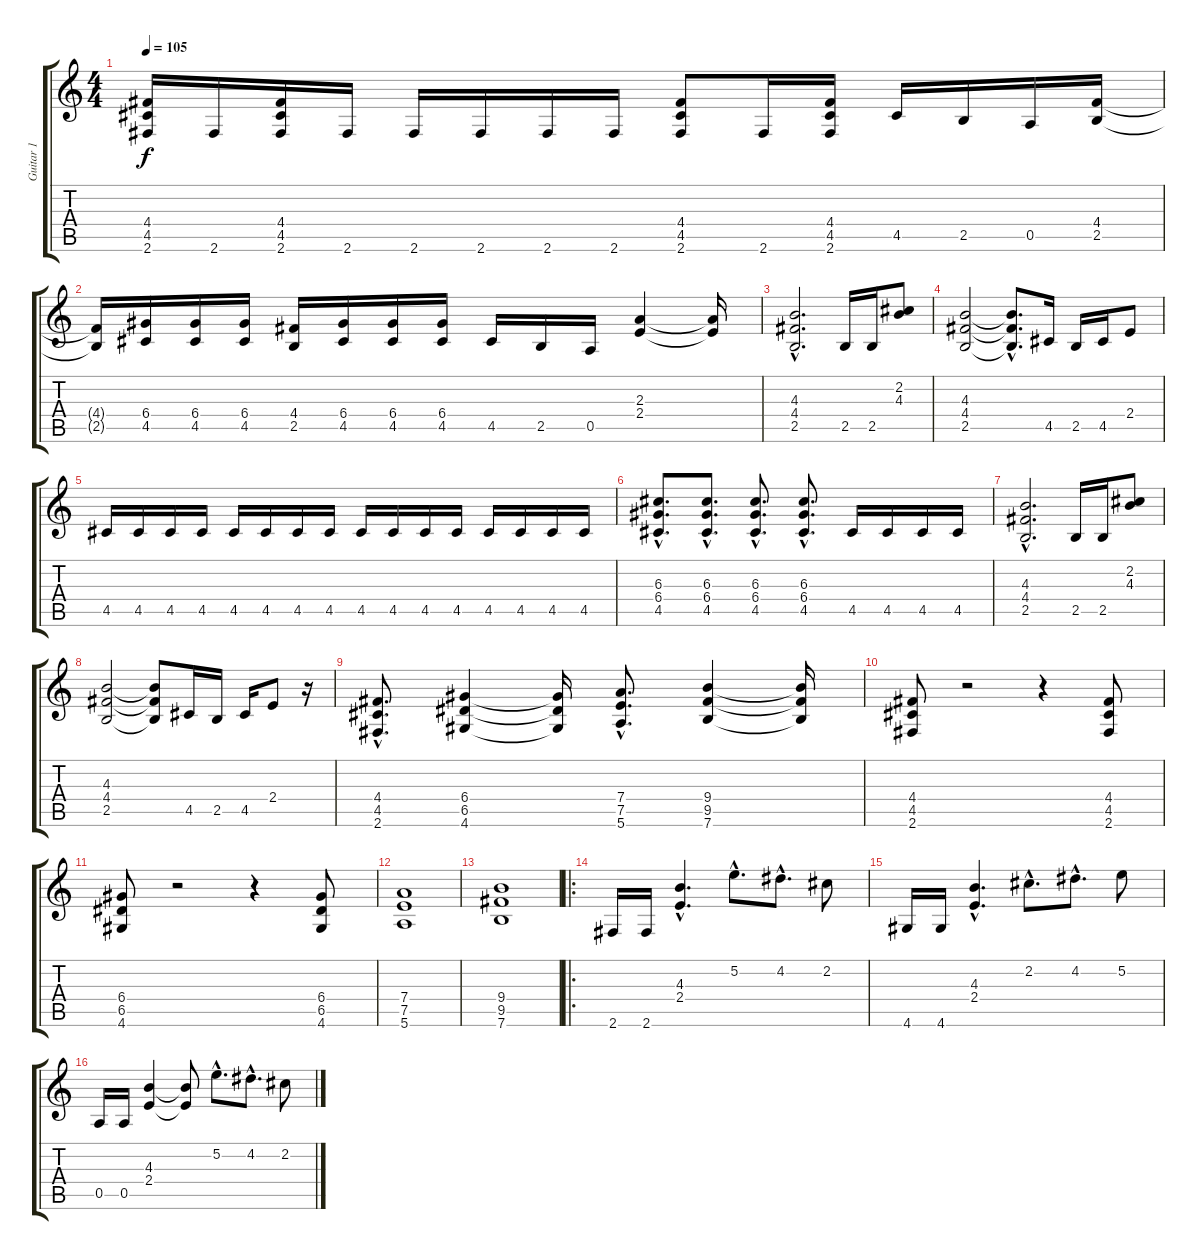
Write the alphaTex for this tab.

\track ("Guitar 1" "Guitar 1") {instrument distortionguitar}
\staff {score tabs}
\tuning (E4 B3 G3 D3 A2 E2) {hide}
\ts (4 4)
\tempo 105
\clef g2
\ks c
(4.4 4.5 2.6).16{dy f} 2.6.16 (4.4 4.5 2.6).16 2.6.16 2.6.16 2.6.16 2.6.16 2.6.16 (4.4 4.5 2.6).8 2.6.16 (4.4 4.5 2.6).16 4.5.16 2.5.16 0.5.16 (4.4 2.5).16 |
(4.4{t} 2.5{t}).16 (6.4 4.5).16 (6.4 4.5).16 (6.4 4.5).16 (4.4 2.5).16 (6.4 4.5).16 (6.4 4.5).16 (6.4 4.5).16 4.5.16 2.5.16 0.5.16 (2.3 2.4).4 (2.3{t} 2.4{t}).16 |
(4.3{hac} 4.4{hac} 2.5{hac}).2{d} 2.5.16 2.5.16 (2.2 4.3).8 |
(4.3 4.4 2.5).2 (4.3{hac t} 4.4{hac t} 2.5{hac t}).8{d} 4.5.16 2.5.16 4.5.16 2.4.8 |
4.5.16 4.5.16 4.5.16 4.5.16 4.5.16 4.5.16 4.5.16 4.5.16 4.5.16 4.5.16 4.5.16 4.5.16 4.5.16 4.5.16 4.5.16 4.5.16 |
(6.3{hac} 6.4{hac} 4.5{hac}).8{d} (6.3{hac} 6.4{hac} 4.5{hac}).8{d} (6.3{hac} 6.4{hac} 4.5{hac}).8{d} (6.3{hac} 6.4{hac} 4.5{hac}).8{d} 4.5.16 4.5.16 4.5.16 4.5.16 |
(4.3{hac} 4.4{hac} 2.5{hac}).2{d} 2.5.16 2.5.16 (2.2 4.3).8 |
(4.3 4.4 2.5).2 (4.3{t} 4.4{t} 2.5{t}).8 4.5.16 2.5.16 4.5.16 2.4.8 r.16 |
(4.4{hac} 4.5{hac} 2.6{hac}).8{d} (6.4 6.5 4.6).4 (6.4{t} 6.5{t} 4.6{t}).16 (7.4{hac} 7.5{hac} 5.6{hac}).8{d} (9.4 9.5 7.6).4 (9.4{t} 9.5{t} 7.6{t}).16 |
(4.4 4.5 2.6).8 r.2 r.4 (4.4 4.5 2.6).8 |
(6.4 6.5 4.6).8 r.2 r.4 (6.4 6.5 4.6).8 |
(7.4 7.5 5.6).1 |
(9.4 9.5 7.6).1 |
\ro
2.6.16 2.6.16 (4.3{hac} 2.4{hac}).4{d} 5.2{hac}.8{d} 4.2{hac}.8{d} 2.2.8 |
4.6.16 4.6.16 (4.3{hac} 2.4{hac}).4{d} 2.2{hac}.8{d} 4.2{hac}.8{d} 5.2.8 |
0.5.16 0.5.16 (4.3 2.4).4 (4.3{t} 2.4{t}).8 5.2{hac}.8{d} 4.2{hac}.8{d} 2.2.8
